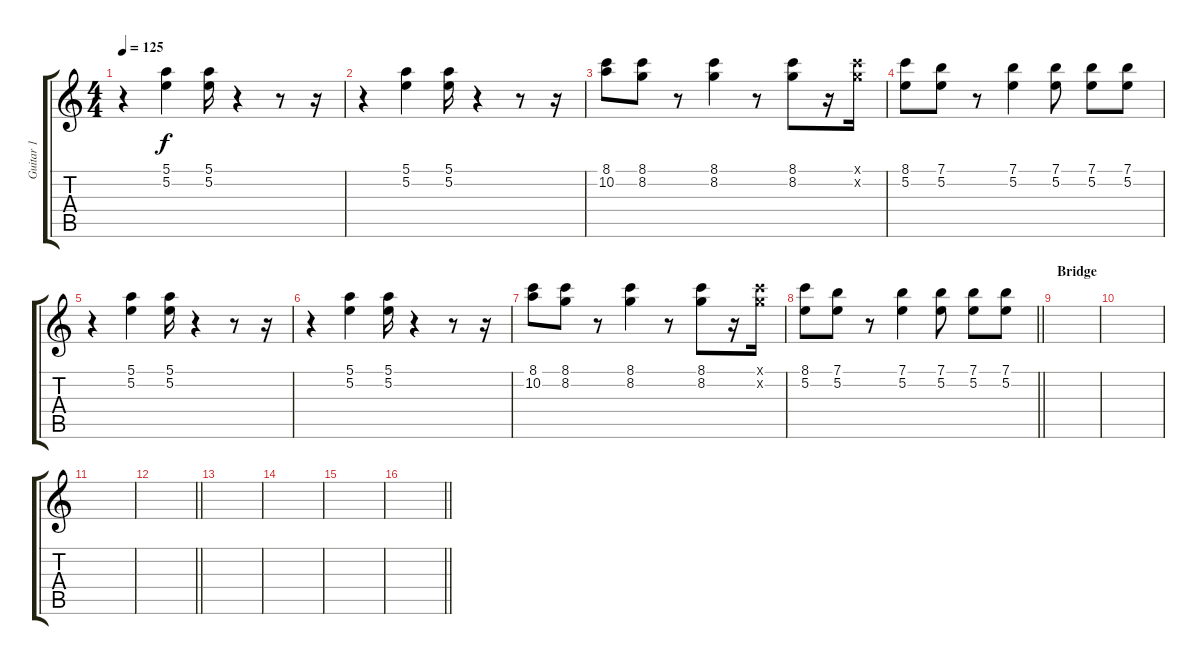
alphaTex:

\track ("Guitar 1" "Guitar 1") {instrument overdrivenguitar}
\staff {score tabs}
\tuning (E4 B3 G3 D3 A2 E2) {hide}
\ts (4 4)
\tempo 125
\clef g2
\ks c
r.4{dy f} (5.1 5.2).4 (5.1 5.2).16 r.4 r.8 r.16 |
r.4 (5.1 5.2).4 (5.1 5.2).16 r.4 r.8 r.16 |
(8.1 10.2).8 (8.1 8.2).8 r.8 (8.1 8.2).4 r.8 (8.1 8.2).8 r.16 (8.1{x} 8.2{x}).16 |
(8.1 5.2).8 (7.1 5.2).8 r.8 (7.1 5.2).4 (7.1 5.2).8 (7.1 5.2).8 (7.1 5.2).8 |
r.4 (5.1 5.2).4 (5.1 5.2).16 r.4 r.8 r.16 |
r.4 (5.1 5.2).4 (5.1 5.2).16 r.4 r.8 r.16 |
(8.1 10.2).8 (8.1 8.2).8 r.8 (8.1 8.2).4 r.8 (8.1 8.2).8 r.16 (8.1{x} 8.2{x}).16 |
\barLineRight lightlight
(8.1 5.2).8 (7.1 5.2).8 r.8 (7.1 5.2).4 (7.1 5.2).8 (7.1 5.2).8 (7.1 5.2).8 |
\section ("" "Bridge")
|
|
|
\barLineRight lightlight
|
|
|
|
\barLineRight lightlight
